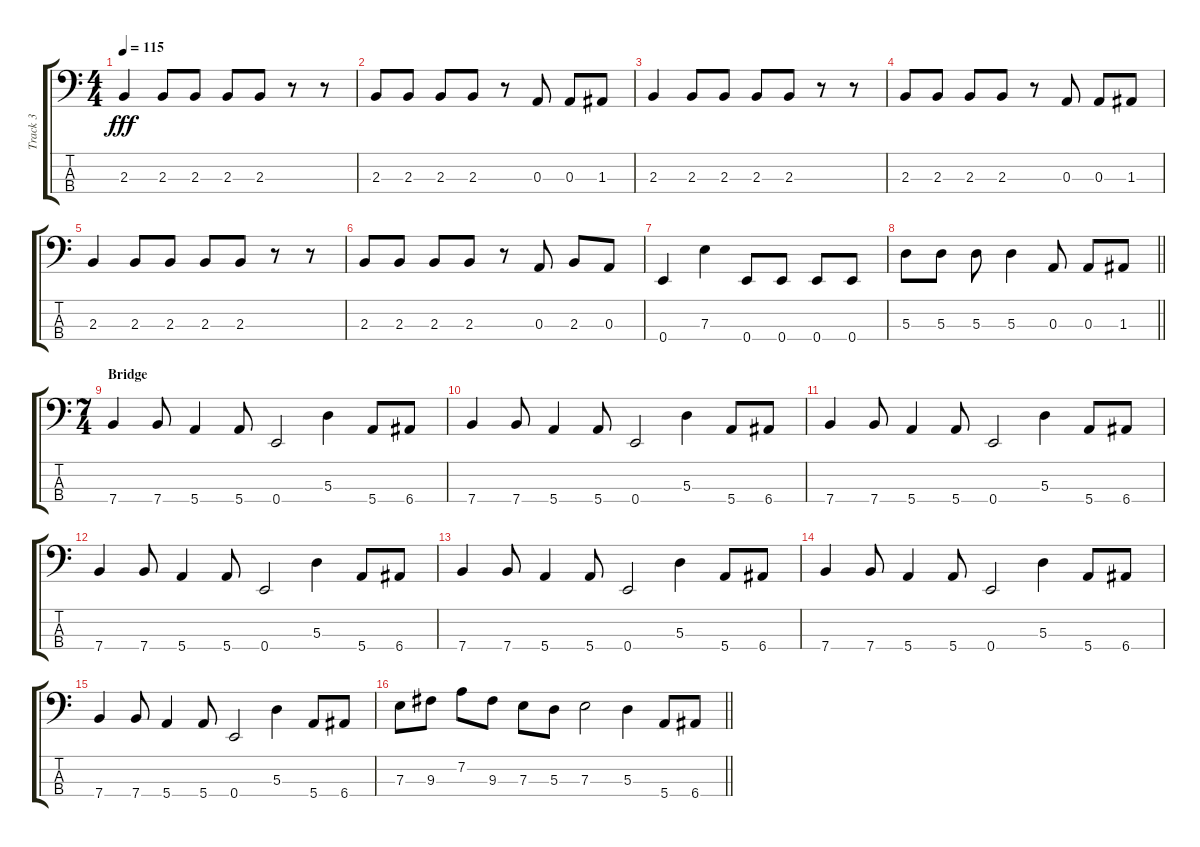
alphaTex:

\track ("Track 3" "Track 3") {instrument electricbassfinger}
\staff {score tabs}
\tuning (G2 D2 A1 E1) {hide}
\ts (4 4)
\tempo 115
\clef f4
\ks c
2.3.4{dy fff} 2.3.8 2.3.8 2.3.8 2.3.8 r.8 r.8 |
2.3.8 2.3.8 2.3.8 2.3.8 r.8 0.3.8 0.3.8 1.3.8 |
2.3.4 2.3.8 2.3.8 2.3.8 2.3.8 r.8 r.8 |
2.3.8 2.3.8 2.3.8 2.3.8 r.8 0.3.8 0.3.8 1.3.8 |
2.3.4 2.3.8 2.3.8 2.3.8 2.3.8 r.8 r.8 |
2.3.8 2.3.8 2.3.8 2.3.8 r.8 0.3.8 2.3.8 0.3.8 |
0.4.4 7.3.4 0.4.8 0.4.8 0.4.8 0.4.8 |
\barLineRight lightlight
5.3.8 5.3.8 5.3.8 5.3.4 0.3.8 0.3.8 1.3.8 |
\ts (7 4)
\section ("" "Bridge")
7.4.4 7.4.8 5.4.4 5.4.8 0.4.2 5.3.4 5.4.8 6.4.8 |
7.4.4 7.4.8 5.4.4 5.4.8 0.4.2 5.3.4 5.4.8 6.4.8 |
7.4.4 7.4.8 5.4.4 5.4.8 0.4.2 5.3.4 5.4.8 6.4.8 |
7.4.4 7.4.8 5.4.4 5.4.8 0.4.2 5.3.4 5.4.8 6.4.8 |
7.4.4 7.4.8 5.4.4 5.4.8 0.4.2 5.3.4 5.4.8 6.4.8 |
7.4.4 7.4.8 5.4.4 5.4.8 0.4.2 5.3.4 5.4.8 6.4.8 |
7.4.4 7.4.8 5.4.4 5.4.8 0.4.2 5.3.4 5.4.8 6.4.8 |
\barLineRight lightlight
7.3.8 9.3.8 7.2.8 9.3.8 7.3.8 5.3.8 7.3.2 5.3.4 5.4.8 6.4.8
